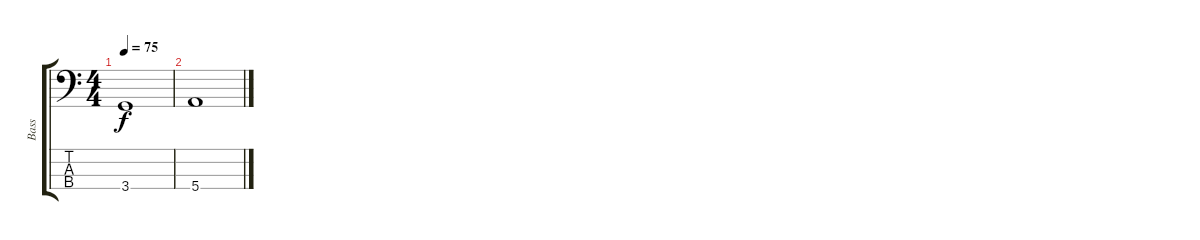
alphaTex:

\track ("Bass" "Bass") {instrument electricbasspick}
\staff {score tabs}
\tuning (G2 D2 A1 E1) {hide}
\ts (4 4)
\tempo 75
\clef f4
\ks c
3.4.1{dy f} |
5.4.1
